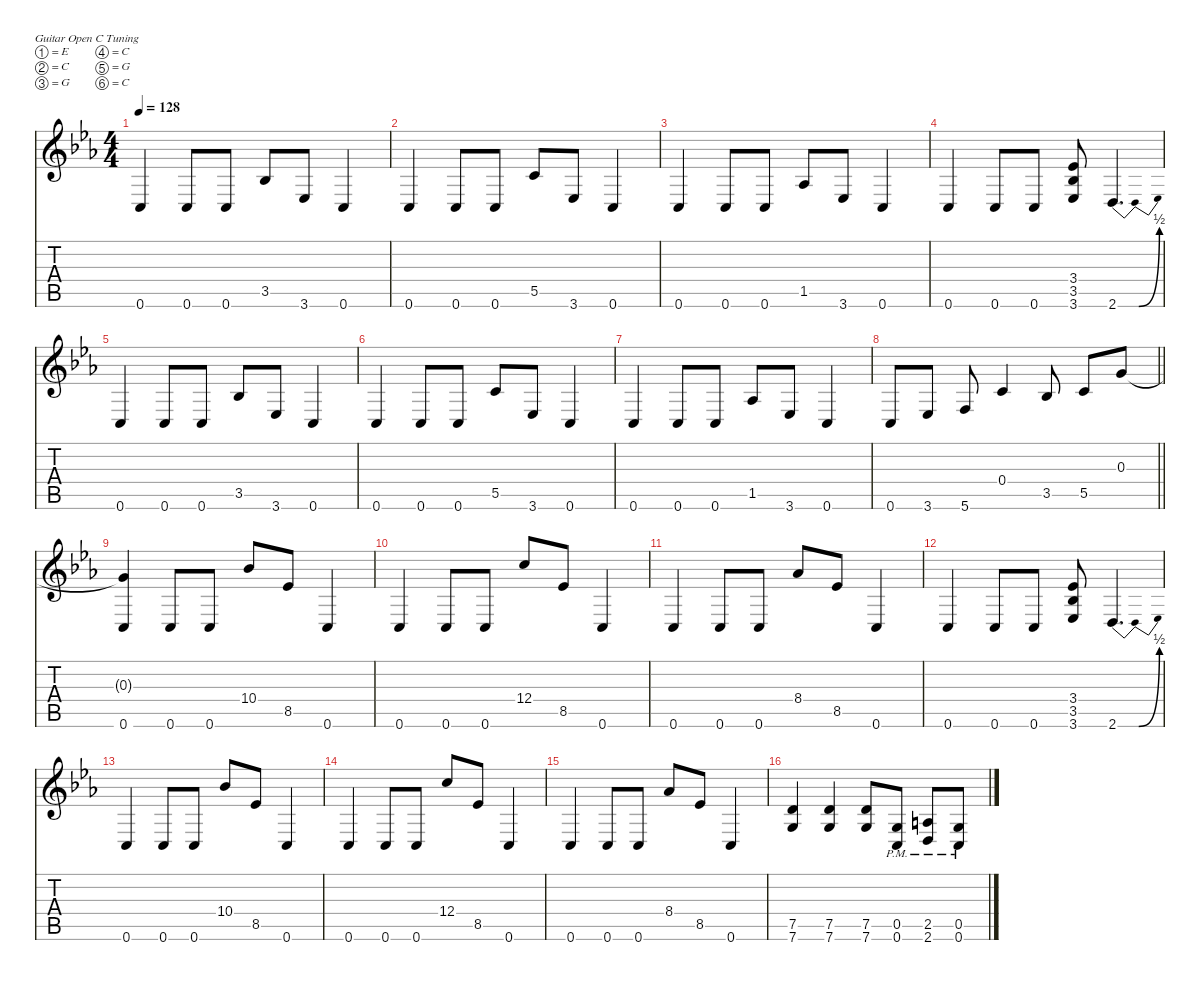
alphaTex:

\defaultSystemsLayout 4
\hideDynamics
\bracketExtendMode nobrackets
\singleTrackTrackNamePolicy hidden
\multiTrackTrackNamePolicy hidden
\firstSystemTrackNameMode fullname
\otherSystemsTrackNameOrientation horizontal
\track ("Guitar 1" "dist.guit.") {mute instrument distortionguitar}
\staff {score tabs}
\tuning (E4 C4 G3 C3 G2 C2)
\ts (4 4)
\tempo 128
\clef g2
\ks cminor
0.6{acc forcenatural}.4{dy f beam Up} 0.6{acc forcenatural}.8{beam Up} 0.6{acc forcenatural}.8{beam Up} 3.5{acc b}.8{beam Up} 3.6{acc b}.8{beam Up} 0.6{acc forcenatural}.4{beam Up} |
0.6{acc forcenatural}.4{beam Up} 0.6{acc forcenatural}.8{beam Up} 0.6{acc forcenatural}.8{beam Up} 5.5{acc forcenatural}.8{beam Up} 3.6{acc b}.8{beam Up} 0.6{acc forcenatural}.4{beam Up} |
0.6{acc forcenatural}.4{beam Up} 0.6{acc forcenatural}.8{beam Up} 0.6{acc forcenatural}.8{beam Up} 1.5{acc b}.8{beam Up} 3.6{acc b}.8{beam Up} 0.6{acc forcenatural}.4{beam Up} |
0.6{acc forcenatural}.4{beam Up} 0.6{acc forcenatural}.8{beam Up} 0.6{acc forcenatural}.8{beam Up} (3.4{acc b} 3.5{acc b} 3.6{acc b}).8{beam Up} 2.6{be (bendrelease 0 0 30 2 30 2 15 0) acc forcenatural}.4{d beam Up} |
0.6{acc forcenatural}.4{beam Up} 0.6{acc forcenatural}.8{beam Up} 0.6{acc forcenatural}.8{beam Up} 3.5{acc b}.8{beam Up} 3.6{acc b}.8{beam Up} 0.6{acc forcenatural}.4{beam Up} |
0.6{acc forcenatural}.4{beam Up} 0.6{acc forcenatural}.8{beam Up} 0.6{acc forcenatural}.8{beam Up} 5.5{acc forcenatural}.8{beam Up} 3.6{acc b}.8{beam Up} 0.6{acc forcenatural}.4{beam Up} |
0.6{acc forcenatural}.4{beam Up} 0.6{acc forcenatural}.8{beam Up} 0.6{acc forcenatural}.8{beam Up} 1.5{acc b}.8{beam Up} 3.6{acc b}.8{beam Up} 0.6{acc forcenatural}.4{beam Up} |
\barLineRight lightlight
0.6{acc forcenatural}.8{beam Up} 3.6{acc b}.8{beam Up} 5.6{acc forcenatural}.8{beam Up} 0.4{acc forcenatural}.4{beam Up} 3.5{acc b}.8{beam Up} 5.5{acc forcenatural}.8{beam Up} 0.3{acc forcenatural}.8{beam Up} |
(0.3{t acc forcenatural} 0.6{acc forcenatural}).4{beam Up} 0.6{acc forcenatural}.8{beam Up} 0.6{acc forcenatural}.8{beam Up} 10.4{acc b}.8{beam Up} 8.5{acc b}.8{beam Up} 0.6{acc forcenatural}.4{beam Up} |
0.6{acc forcenatural}.4{beam Up} 0.6{acc forcenatural}.8{beam Up} 0.6{acc forcenatural}.8{beam Up} 12.4{acc forcenatural}.8{beam Up} 8.5{acc b}.8{beam Up} 0.6{acc forcenatural}.4{beam Up} |
0.6{acc forcenatural}.4{beam Up} 0.6{acc forcenatural}.8{beam Up} 0.6{acc forcenatural}.8{beam Up} 8.4{acc b}.8{beam Up} 8.5{acc b}.8{beam Up} 0.6{acc forcenatural}.4{beam Up} |
0.6{acc forcenatural}.4{beam Up} 0.6{acc forcenatural}.8{beam Up} 0.6{acc forcenatural}.8{beam Up} (3.4{acc b} 3.5{acc b} 3.6{acc b}).8{beam Up} 2.6{be (bendrelease 0 0 30 2 30 2 15 0) acc forcenatural}.4{d beam Up} |
0.6{acc forcenatural}.4{beam Up} 0.6{acc forcenatural}.8{beam Up} 0.6{acc forcenatural}.8{beam Up} 10.4{acc b}.8{beam Up} 8.5{acc b}.8{beam Up} 0.6{acc forcenatural}.4{beam Up} |
0.6{acc forcenatural}.4{beam Up} 0.6{acc forcenatural}.8{beam Up} 0.6{acc forcenatural}.8{beam Up} 12.4{acc forcenatural}.8{beam Up} 8.5{acc b}.8{beam Up} 0.6{acc forcenatural}.4{beam Up} |
0.6{acc forcenatural}.4{beam Up} 0.6{acc forcenatural}.8{beam Up} 0.6{acc forcenatural}.8{beam Up} 8.4{acc b}.8{beam Up} 8.5{acc b}.8{beam Up} 0.6{acc forcenatural}.4{beam Up} |
(7.5{acc forcenatural} 7.6{acc forcenatural}).4{beam Up} (7.5{acc forcenatural} 7.6{acc forcenatural}).4{beam Up} (7.5{acc forcenatural} 7.6{acc forcenatural}).8{beam Up} (0.5{pm acc forcenatural} 0.6{pm acc forcenatural}).8{beam Up} (2.5{pm acc forcenatural} 2.6{pm acc forcenatural}).8{beam Up} (0.5{pm acc forcenatural} 0.6{pm acc forcenatural}).8{beam Up}
